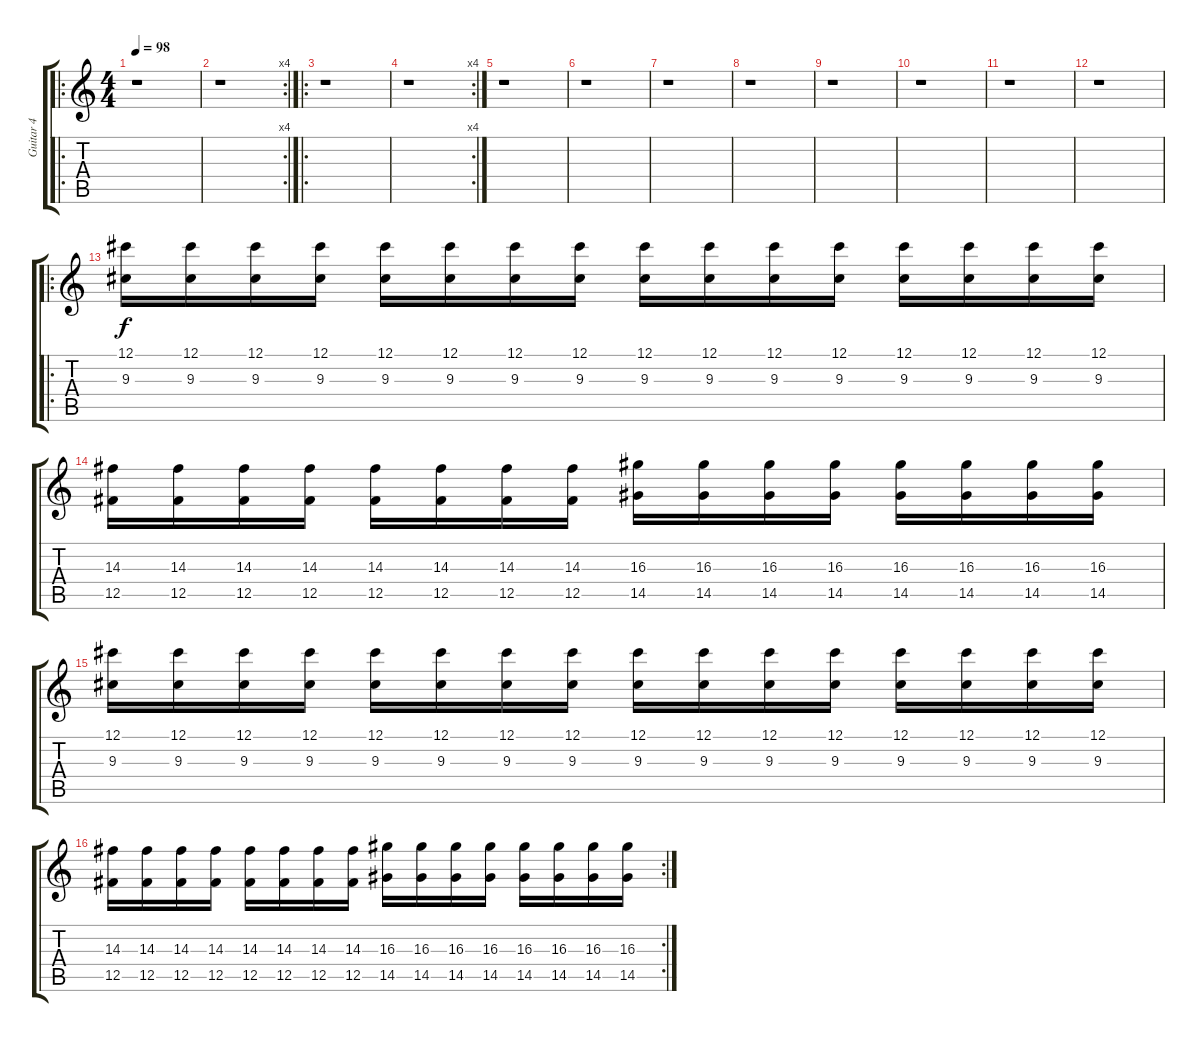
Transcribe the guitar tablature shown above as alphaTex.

\track ("Guitar 4" "Guitar 4") {instrument distortionguitar}
\staff {score tabs}
\tuning (Db4 Ab3 E3 B2 Gb2 Db2) {hide}
\ro
\ts (4 4)
\tempo 98
\clef g2
\ks c
r.1{dy f instrument distortionguitar} |
\rc 4
r.1 |
\ro
r.1 |
\rc 4
r.1 |
r.1 |
r.1 |
r.1 |
r.1 |
r.1 |
r.1 |
r.1 |
r.1 |
\ro
(12.1 9.3).16 (12.1 9.3).16 (12.1 9.3).16 (12.1 9.3).16 (12.1 9.3).16 (12.1 9.3).16 (12.1 9.3).16 (12.1 9.3).16 (12.1 9.3).16 (12.1 9.3).16 (12.1 9.3).16 (12.1 9.3).16 (12.1 9.3).16 (12.1 9.3).16 (12.1 9.3).16 (12.1 9.3).16 |
(14.3 12.5).16 (14.3 12.5).16 (14.3 12.5).16 (14.3 12.5).16 (14.3 12.5).16 (14.3 12.5).16 (14.3 12.5).16 (14.3 12.5).16 (16.3 14.5).16 (16.3 14.5).16 (16.3 14.5).16 (16.3 14.5).16 (16.3 14.5).16 (16.3 14.5).16 (16.3 14.5).16 (16.3 14.5).16 |
(12.1 9.3).16 (12.1 9.3).16 (12.1 9.3).16 (12.1 9.3).16 (12.1 9.3).16 (12.1 9.3).16 (12.1 9.3).16 (12.1 9.3).16 (12.1 9.3).16 (12.1 9.3).16 (12.1 9.3).16 (12.1 9.3).16 (12.1 9.3).16 (12.1 9.3).16 (12.1 9.3).16 (12.1 9.3).16 |
\rc 2
(14.3 12.5).16 (14.3 12.5).16 (14.3 12.5).16 (14.3 12.5).16 (14.3 12.5).16 (14.3 12.5).16 (14.3 12.5).16 (14.3 12.5).16 (16.3 14.5).16 (16.3 14.5).16 (16.3 14.5).16 (16.3 14.5).16 (16.3 14.5).16 (16.3 14.5).16 (16.3 14.5).16 (16.3 14.5).16
